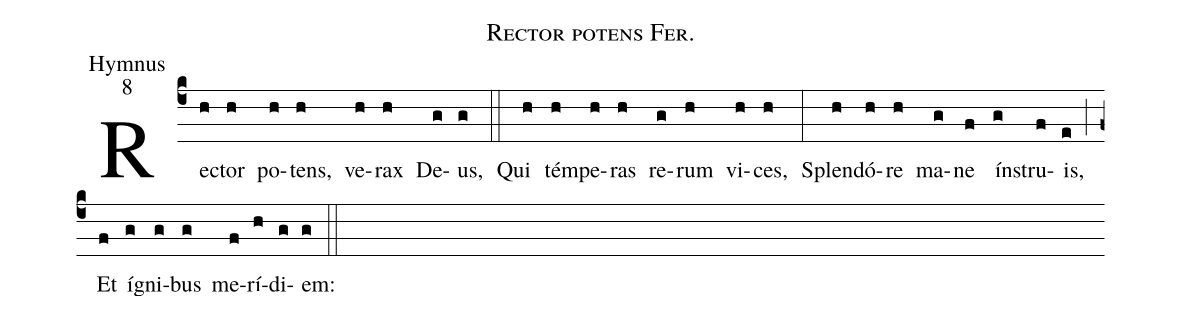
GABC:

name:Rector potens  Fer.;
office-part:Hymnus;
mode:8;
%%
(c4) Re(h)ctor(h) po(h)tens,(h) ve(h)rax(h) De(g)us,(g) (::)
Qui(h) tém(h)pe(h)ras(h) re(g)rum(h) vi(h)ces,(h) (:)
Splen(h)dó(h)re(h) ma(g)ne(f) ín(g)stru(f)is,(e) (;) Et(f) í(g)gni(g)bus(g) me(f)rí(h)di(g)em:(g) (::)
